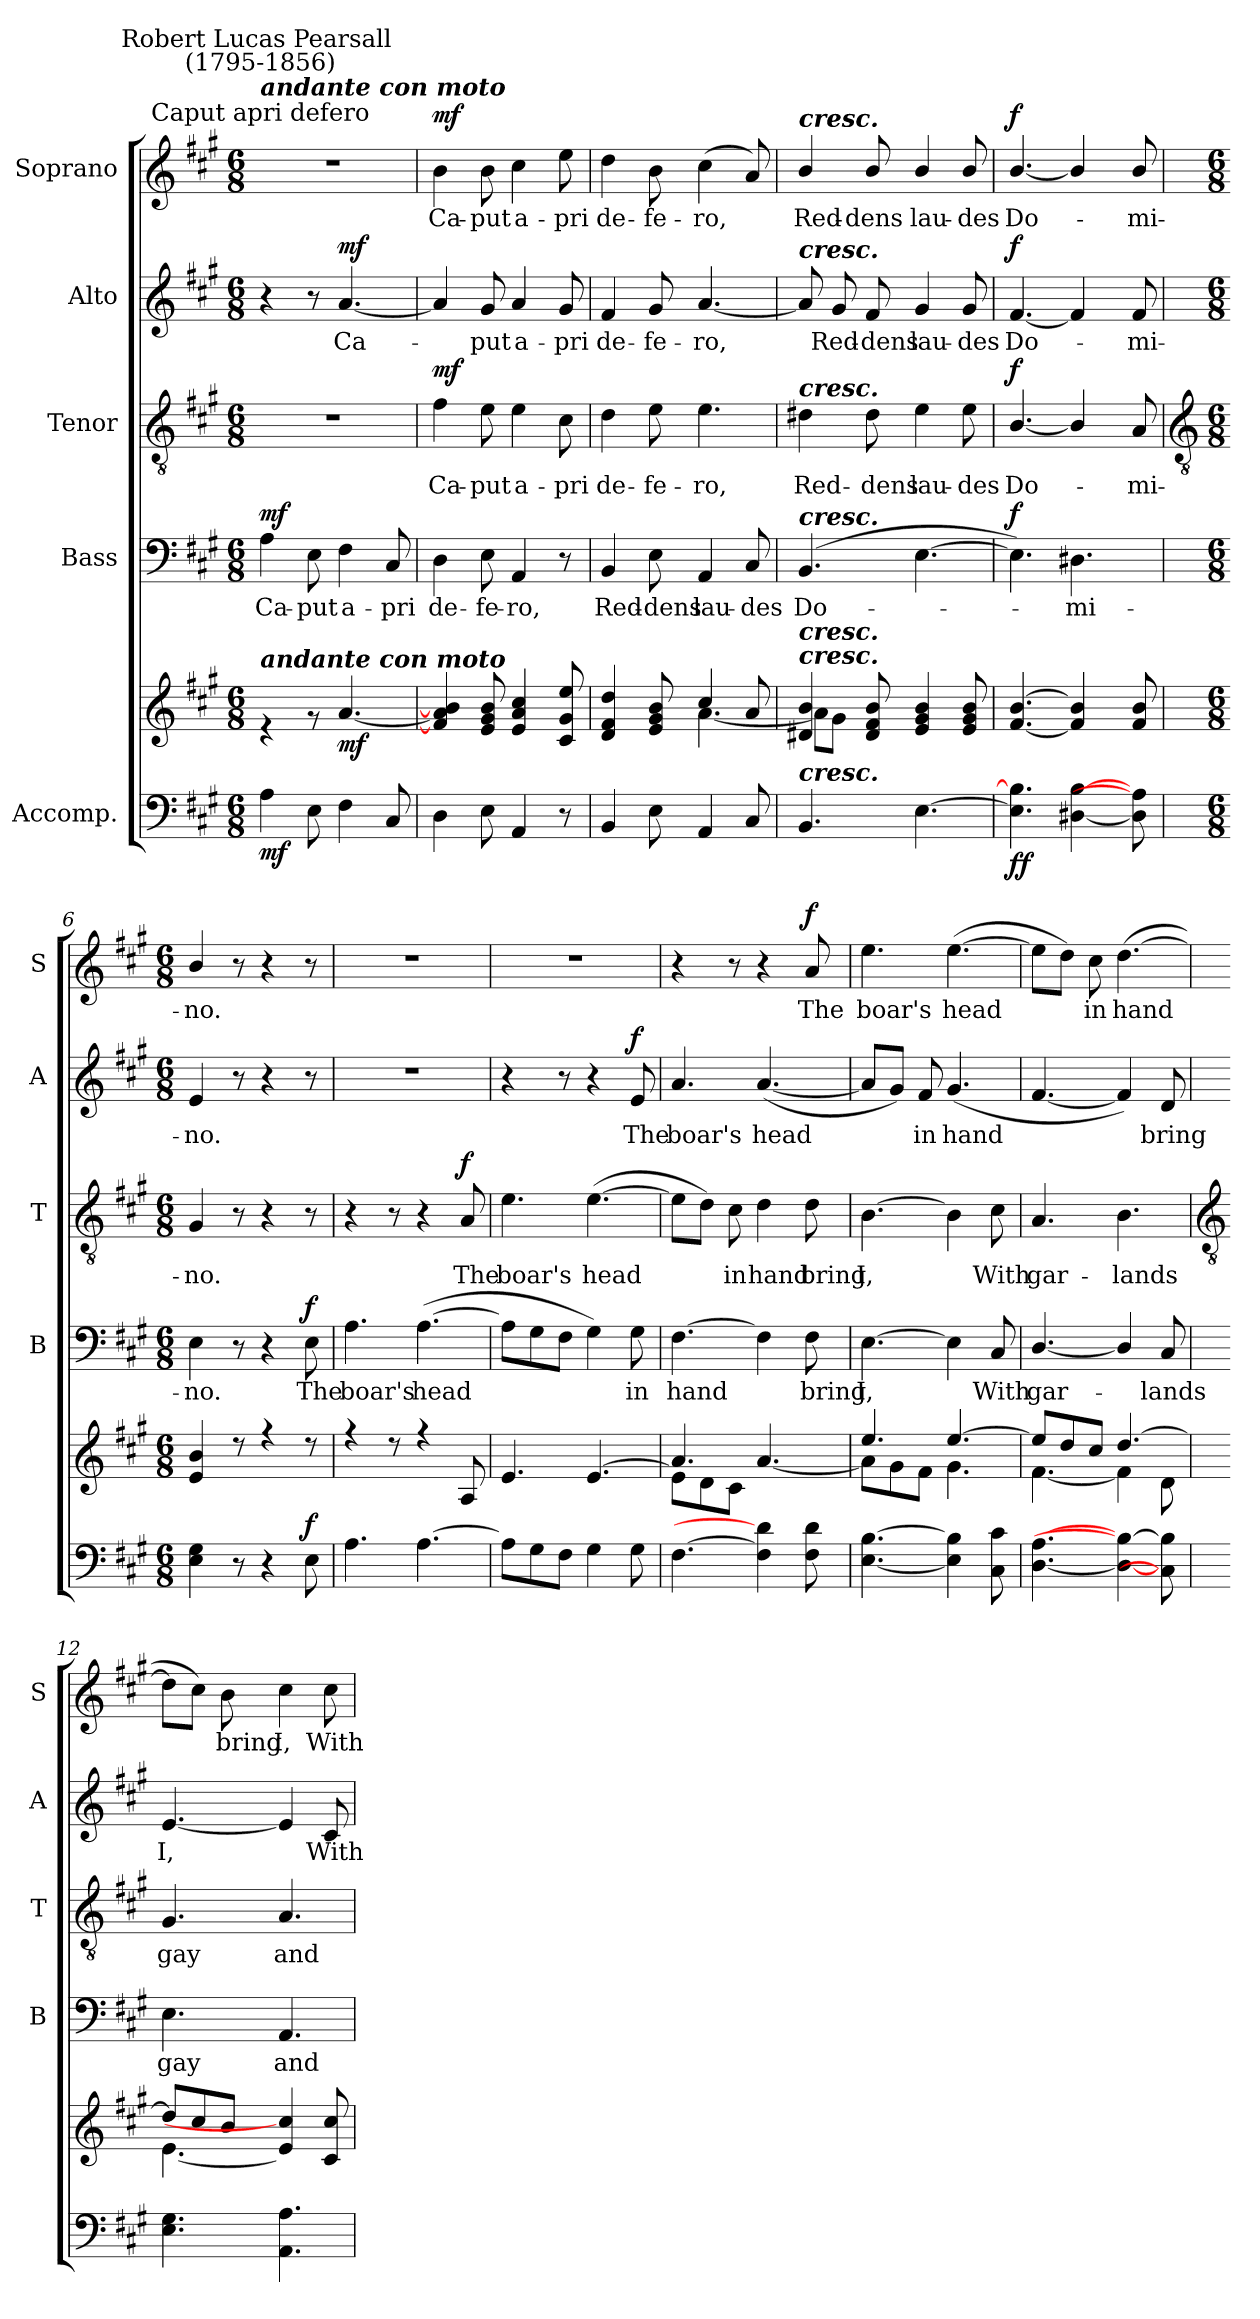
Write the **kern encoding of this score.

**kern	**kern	**dynam	**kern	**text	**dynam	**kern	**text	**dynam	**kern	**text	**dynam	**kern	**text	**dynam
*part5	*part5	*part5	*part4	*part4	*part4	*part3	*part3	*part3	*part2	*part2	*part2	*part1	*part1	*part1
*staff6	*staff5	*staff5/6	*staff4	*staff4	*staff4	*staff3	*staff3	*staff3	*staff2	*staff2	*staff2	*staff1	*staff1	*staff1
*I"Accomp.	*	*	*I"Bass	*	*	*I"Tenor	*	*	*I"Alto	*	*	*I"Soprano	*	*
*	*	*	*I'B	*	*	*I'T	*	*	*I'A	*	*	*I'S	*	*
*clefF4	*clefG2	*	*clefF4	*	*	*clefGv2	*	*	*clefG2	*	*	*clefG2	*	*
*k[f#c#g#]	*k[f#c#g#]	*	*k[f#c#g#]	*	*	*k[f#c#g#]	*	*	*k[f#c#g#]	*	*	*k[f#c#g#]	*	*
*A:	*A:	*	*A:	*	*	*A:	*	*	*A:	*	*	*A:	*	*
*M6/8	*M6/8	*	*M6/8	*	*	*M6/8	*	*	*M6/8	*	*	*M6/8	*	*
*MM80	*MM80	*	*MM80	*	*	*MM80	*	*	*MM80	*	*	*MM80	*	*
=1	=1	=1	=1	=1	=1	=1	=1	=1	=1	=1	=1	=1	=1	=1
*	*^	*	*	*	*	*	*	*	*	*	*	*	*	*
!	!	!	!	!	!	!	!	!	!	!	!	!	!LO:TX:a:Bi:t=andante con moto	!	!
!	!	!	!	!	!	!	!	!	!	!	!	!	!LO:TX:a:cj:t=Caput apri defero	!	!
!	!	!	!	!	!	!	!	!	!	!	!	!	!LO:TX:a:cj:t=Robert Lucas Pearsall \n(1795-1856)	!	!
!	!LO:TX:a:Bi:t=andante con moto	!	!	!	!	!	!	!	!	!	!	!	!	!	!
!	!	!	!LO:DY:b=2	!	!LO:LY:b	!LO:DY:b	!LO:N:vis=1	!	!	!	!	!	!LO:N:vis=1	!	!
4A	2.ryy	4r	mf	4A	Ca-	mf	2.r	.	.	4r	.	.	2.r	.	.
!	!	!	!	!	!LO:LY:b	!	!	!	!	!	!	!	!	!	!
8E	.	8r	.	8E	-put	.	.	.	.	8r	.	.	.	.	.
!	!	!	!LO:DY:b	!	!LO:LY:b	!	!	!	!	!	!LO:LY:b	!LO:DY:b	!	!	!
4F#	.	[4.a/	mf	4F#	a-	.	.	.	.	[4.a	Ca-	mf	.	.	.
!	!	!	!	!	!LO:LY:b	!	!	!	!	!	!	!	!	!	!
8C#	.	.	.	8C#	-pri	.	.	.	.	.	.	.	.	.	.
=2	=2	=2	=2	=2	=2	=2	=2	=2	=2	=2	=2	=2	=2	=2	=2
!	!	!	!	!	!LO:LY:b	!	!	!LO:LY:b	!LO:DY:b	!	!	!	!	!LO:LY:b	!LO:DY:b
4D	4ryy	4f#/] 4a/] 4b/]	.	4D	de-	.	4f#	Ca-	mf	4a]	.	.	4b	Ca-	mf
!	!	!	!	!	!LO:LY:b	!	!	!LO:LY:b	!	!	!LO:LY:b	!	!	!LO:LY:b	!
8E	8e/ 8g#/ 8b/	2ryy	.	8E	-fe-	.	8e	-put	.	8g#	put	.	8b	-put	.
!	!	!	!	!	!LO:LY:b	!	!	!LO:LY:b	!	!	!LO:LY:b	!	!	!LO:LY:b	!
4AA	4e/ 4a/ 4cc#/	.	.	4AA	-ro,	.	4e	a-	.	4a	a-	.	4cc#	a-	.
!	!	!	!	!	!	!	!	!LO:LY:b	!	!	!LO:LY:b	!	!	!LO:LY:b	!
8r	8c#/ 8g#/ 8ee/	.	.	8r	.	.	8c#	-pri	.	8g#	-pri	.	8ee	-pri	.
=3	=3	=3	=3	=3	=3	=3	=3	=3	=3	=3	=3	=3	=3	=3	=3
!	!	!	!	!	!LO:LY:b	!	!	!LO:LY:b	!	!	!LO:LY:b	!	!	!LO:LY:b	!
4BB	4d/ 4f#/ 4dd/	4.ryy	.	4BB	Red-	.	4d	de-	.	4f#	de-	.	4dd	de-	.
!	!	!	!	!	!LO:LY:b	!	!	!LO:LY:b	!	!	!LO:LY:b	!	!	!LO:LY:b	!
8E	8e/ 8g#/ 8b/	.	.	8E	-dens	.	8e	-fe-	.	8g#	-fe-	.	8b	-fe-	.
!	!	!	!	!	!LO:LY:b	!	!	!LO:LY:b	!	!	!LO:LY:b	!	!	!LO:LY:b	!
4AA	4cc#/	[4.a\	.	4AA	lau-	.	4.e	-ro,	.	[4.a	-ro,	.	(<4cc#	-ro,	.
!	!	!	!	!	!LO:LY:b	!	!	!	!	!	!	!	!	!	!
8C#	8a/	.	.	8C#	-des	.	.	.	.	.	.	.	8a)	.	.
=4	=4	=4	=4	=4	=4	=4	=4	=4	=4	=4	=4	=4	=4	=4	=4
!	!	!	!	!	!	!	!	!	!	!	!	!	!LO:TX:a:Bi:t=cresc.	!	!
!	!	!	!	!	!	!	!	!	!	!LO:TX:a:Bi:t=cresc.	!	!	!	!	!
!	!	!	!	!	!	!	!LO:TX:a:Bi:t=cresc.	!	!	!	!	!	!	!	!
!	!	!	!	!LO:TX:a:Bi:t=cresc.	!	!	!	!	!	!	!	!	!	!	!
!	!LO:TX:a:Bi:t=cresc.	!	!	!	!	!	!	!	!	!	!	!	!	!	!
!	!LO:TX:a:Bi:t=cresc.	!	!	!	!	!	!	!	!	!	!	!	!	!	!
!LO:TX:a:Bi:t=cresc.	!	!	!	!	!	!	!	!	!	!	!	!	!	!	!
!	!	!	!	!	!LO:LY:b	!	!	!LO:LY:b	!	!	!	!	!	!LO:LY:b	!
4.BB	4d#X/ 4b/	8a\L]	.	(>4.BB	Do-	.	4d#X	Red-	.	8a]	.	.	4b/	Red-	.
!	!	!	!	!	!	!	!	!	!	!	!LO:LY:b	!	!	!	!
.	.	8g#\	.	.	.	.	.	.	.	8g#	Red-	.	.	.	.
!	!	!	!	!	!	!	!	!LO:LY:b	!	!	!LO:LY:b	!	!	!LO:LY:b	!
.	8d#/ 8f#/ 8b/	2ryy	.	.	.	.	8d#	-dens	.	8f#	-dens	.	8b/	-dens	.
!	!	!	!	!	!	!	!	!LO:LY:b	!	!	!LO:LY:b	!	!	!LO:LY:b	!
[4.E	4e/ 4g#/ 4b/	.	.	[4.E	.	.	4e	lau-	.	4g#	lau-	.	4b/	lau-	.
!	!	!	!	!	!	!	!	!LO:LY:b	!	!	!LO:LY:b	!	!	!LO:LY:b	!
.	8e/ 8g#/ 8b/	.	.	.	.	.	8e	-des	.	8g#	-des	.	8b/	-des	.
=5	=5	=5	=5	=5	=5	=5	=5	=5	=5	=5	=5	=5	=5	=5	=5
!	!	!	!LO:DY:b=2	!	!	!	!	!LO:LY:b	!	!	!LO:LY:b	!	!	!LO:LY:b	!
!	!	!	!LO:DY:n=1:b	!	!	!LO:DY:b	!	!	!LO:DY:b	!	!	!LO:DY:b	!	!	!LO:DY:b
4.E] 4.B]	[4.f#/ [4.b/	2ryy	f f	4.E])	.	f	[4.B/	Do-	f	[4.f#	Do-	f	[4.b/	Do-	f
!	!	!	!	!	!LO:LY:b	!	!	!	!	!	!	!	!	!	!
[4D#X [4B	4f#/] 4b/]	.	.	4.D#X	mi-	.	4B/]	.	.	4f#]	.	.	4b/]	.	.
.	.	8ryy	.	.	.	.	.	.	.	.	.	.	.	.	.
!	!	!	!	!	!	!	!	!LO:LY:b	!	!	!LO:LY:b	!	!	!LO:LY:b	!
8D#] 8A]	8f#/ 8b/J	8ryy	.	.	.	.	8A	mi-	.	8f#	mi-	.	8b/	mi-	.
!!LO:LB:g=z
=6	=6	=6	=6	=6	=6	=6	=6	=6	=6	=6	=6	=6	=6	=6	=6
*	*	*	*	*	*	*	*clefGv2	*	*	*	*	*	*	*	*
*M6/8	*M6/8	*	*	*M6/8	*	*	*M6/8	*	*	*M6/8	*	*	*M6/8	*	*
!	!	!	!	!	!LO:LY:b	!	!	!LO:LY:b	!	!	!LO:LY:b	!	!	!LO:LY:b	!
4E 4G#	4e/ 4b/	2.ryy	.	4E	-no.	.	4G#	-no.	.	4e	-no.	.	4b/	-no.	.
8r	8r	.	.	8r	.	.	8r	.	.	8r	.	.	8r	.	.
4r	4r	.	.	4r	.	.	4r	.	.	4r	.	.	4r	.	.
!	!	!	!LO:DY:a=2	!	!LO:LY:b	!LO:DY:b	!	!	!	!	!	!	!	!	!
8E	8r	.	f	8E	The	f	8r	.	.	8r	.	.	8r	.	.
=7	=7	=7	=7	=7	=7	=7	=7	=7	=7	=7	=7	=7	=7	=7	=7
!	!	!	!	!	!LO:LY:b	!	!	!	!	!LO:N:vis=1	!	!	!LO:N:vis=1	!	!
4.A	4r	2.ryy	.	4.A	boar's	.	4r	.	.	2.r	.	.	2.r	.	.
.	8r	.	.	.	.	.	8r	.	.	.	.	.	.	.	.
!	!	!	!	!	!LO:LY:b	!	!	!	!	!	!	!	!	!	!
[4.A	4r	.	.	(>[4.A	head	.	4r	.	.	.	.	.	.	.	.
!	!	!	!	!	!	!	!	!LO:LY:b	!LO:DY:b	!	!	!	!	!	!
.	8A/	.	.	.	.	.	8A	The	f	.	.	.	.	.	.
=8	=8	=8	=8	=8	=8	=8	=8	=8	=8	=8	=8	=8	=8	=8	=8
!	!	!	!	!	!	!	!	!LO:LY:b	!	!	!	!	!LO:N:vis=1	!	!
8AL]	4.e/	2.ryy	.	8AL]	.	.	4.e	boar's	.	4r	.	.	2.r	.	.
8G#	.	.	.	8G#	.	.	.	.	.	.	.	.	.	.	.
8F#J	.	.	.	8F#J	.	.	.	.	.	8r	.	.	.	.	.
!	!	!	!	!	!	!	!	!LO:LY:b	!	!	!	!	!	!	!
4G#	[4.e/	.	.	4G#)	.	.	(>[4.e	head	.	4r	.	.	.	.	.
!	!	!	!	!	!LO:LY:b	!	!	!	!	!	!LO:LY:b	!LO:DY:b	!	!	!
8G#	.	.	.	8G#	in	.	.	.	.	8e	The	f	.	.	.
=9	=9	=9	=9	=9	=9	=9	=9	=9	=9	=9	=9	=9	=9	=9	=9
!	!	!	!	!	!LO:LY:b	!	!	!	!	!	!LO:LY:b	!	!	!	!
[4.F#	8e\L]	4.a/	.	[4.F#	hand	.	8eL]	.	.	4.a	boar's	.	4r	.	.
.	8d\	.	.	.	.	.	8dJ)	.	.	.	.	.	.	.	.
!	!	!	!	!	!	!	!	!LO:LY:b	!	!	!	!	!	!	!
.	8c#\J	.	.	.	.	.	8c#	in	.	.	.	.	8r	.	.
!	!	!	!	!	!	!	!	!LO:LY:b	!	!	!LO:LY:b	!	!	!	!
4F#] 4d]	4.ryy	[4.a/	.	4F#]	.	.	4d	hand	.	(<[4.a	head	.	4r	.	.
!	!	!	!	!	!LO:LY:b	!	!	!LO:LY:b	!	!	!	!	!	!LO:LY:b	!LO:DY:b
8F# 8d	.	.	.	8F#	bring	.	8d	bring	.	.	.	.	8a	The	f
=10	=10	=10	=10	=10	=10	=10	=10	=10	=10	=10	=10	=10	=10	=10	=10
!	!	!	!	!	!LO:LY:b	!	!	!LO:LY:b	!	!	!	!	!	!LO:LY:b	!
[4.E [4.B	4.ee/	8a\L]	.	[4.E	I,	.	[4.B	I,	.	8aL]	.	.	4.ee	boar's	.
.	.	8g#\	.	.	.	.	.	.	.	8g#J)	.	.	.	.	.
!	!	!	!	!	!	!	!	!	!	!	!LO:LY:b	!	!	!	!
.	.	8f#\J	.	.	.	.	.	.	.	8f#	in	.	.	.	.
!	!	!	!	!	!	!	!	!	!	!	!LO:LY:b	!	!	!LO:LY:b	!
4E] 4B]	[4.ee/	4.g#\	.	4E]	.	.	4B]	.	.	(<4.g#	hand	.	(>[4.ee	head	.
!	!	!	!	!	!LO:LY:b	!	!	!LO:LY:b	!	!	!	!	!	!	!
8C# 8c#	.	.	.	8C#	With	.	8c#	With	.	.	.	.	.	.	.
=11	=11	=11	=11	=11	=11	=11	=11	=11	=11	=11	=11	=11	=11	=11	=11
!	!	!	!	!	!LO:LY:b	!	!	!LO:LY:b	!	!	!	!	!	!	!
[4.D\ [4.A\	8ee/L]	[4.f#\	.	[4.D/	gar-	.	4.A	gar-	.	[4.f#	.	.	8eeL]	.	.
.	8dd/	.	.	.	.	.	.	.	.	.	.	.	8ddJ)	.	.
!	!	!	!	!	!	!	!	!	!	!	!	!	!	!LO:LY:b	!
.	8cc#/J	.	.	.	.	.	.	.	.	.	.	.	8cc#	in	.
!	!	!	!	!	!	!	!	!LO:LY:b	!	!	!	!	!	!LO:LY:b	!
4D\_ 4B\_	[4.dd/	4f#\]	.	4D/]	.	.	4.B	-lands	.	4f#])	.	.	(>[4.dd	hand	.
!	!	!	!	!	!LO:LY:b	!	!	!	!	!	!LO:LY:b	!	!	!	!
8C#] 8B]	.	8d\	.	8C#	lands	.	.	.	.	8d	bring	.	.	.	.
!!LO:LB:g=z
=12	=12	=12	=12	=12	=12	=12	=12	=12	=12	=12	=12	=12	=12	=12	=12
*	*	*	*	*	*	*	*clefGv2	*	*	*	*	*	*	*	*
!	!	!	!	!	!LO:LY:b	!	!	!LO:LY:b	!	!	!LO:LY:b	!	!	!	!
4.E 4.G#	8dd/L]	[4.e\	.	4.E	gay	.	4.G#	gay	.	[4.e	I,	.	8ddL]	.	.
.	8cc#/	.	.	.	.	.	.	.	.	.	.	.	8cc#J)	.	.
!	!	!	!	!	!	!	!	!	!	!	!	!	!	!LO:LY:b	!
.	8b/J	.	.	.	.	.	.	.	.	.	.	.	8b	bring	.
!	!	!	!	!	!LO:LY:b	!	!	!LO:LY:b	!	!	!	!	!	!LO:LY:b	!
4.AA 4.A	4ryy	4e/] 4cc#/]	.	4.AA	and	.	4.A	and	.	4e]	.	.	4cc#	I,	.
!	!	!	!	!	!	!	!	!	!	!	!LO:LY:b	!	!	!LO:LY:b	!
.	8c#/ 8cc#/	8ryy	.	.	.	.	.	.	.	8c#	With	.	8cc#	With	.
*	*v	*v	*	*	*	*	*	*	*	*	*	*	*	*	*
=	=	=	=	=	=	=	=	=	=	=	=	=	=	=
*-	*-	*-	*-	*-	*-	*-	*-	*-	*-	*-	*-	*-	*-	*-
